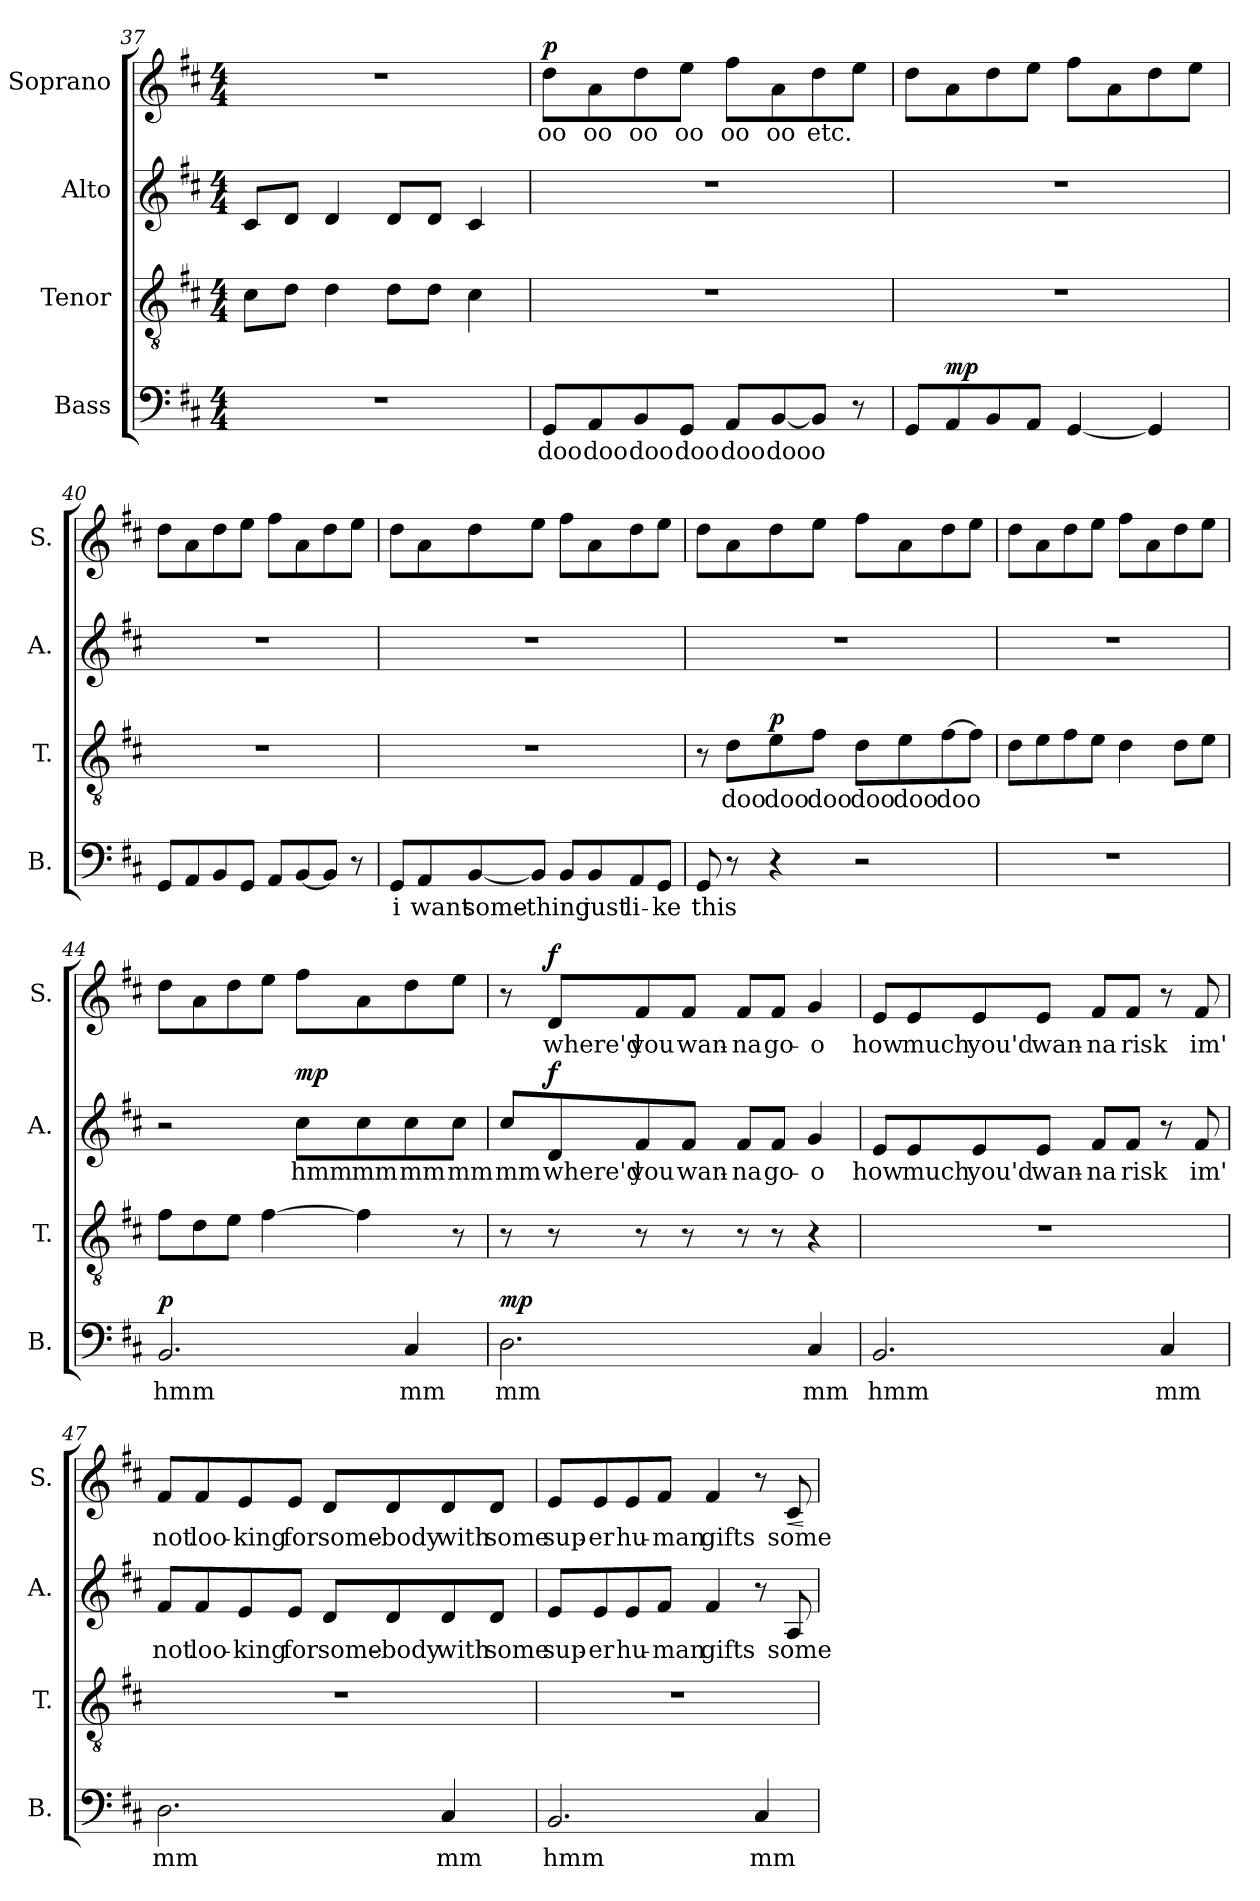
**kern	**text	**dynam	**kern	**text	**dynam	**kern	**text	**dynam	**kern	**text	**dynam
*part4	*part4	*part4	*part3	*part3	*part3	*part2	*part2	*part2	*part1	*part1	*part1
*staff4	*staff4	*staff4	*staff3	*staff3	*staff3	*staff2	*staff2	*staff2	*staff1	*staff1	*staff1
*I"Bass	*	*	*I"Tenor	*	*	*I"Alto	*	*	*I"Soprano	*	*
*I'B.	*	*	*I'T.	*	*	*I'A.	*	*	*I'S.	*	*
*clefF4	*	*	*clefGv2	*	*	*clefG2	*	*	*clefG2	*	*
*k[f#c#]	*	*	*k[f#c#]	*	*	*k[f#c#]	*	*	*k[f#c#]	*	*
*M4/4	*	*	*M4/4	*	*	*M4/4	*	*	*M4/4	*	*
=37	=37	=37	=37	=37	=37	=37	=37	=37	=37	=37	=37
1r	.	.	8c#\L	.	.	8c#/L	.	.	1r	.	.
.	.	.	8d\J	.	.	8d/J	.	.	.	.	.
.	.	.	4d\	.	.	4d/	.	.	.	.	.
.	.	.	8d\L	.	.	8d/L	.	.	.	.	.
.	.	.	8d\J	.	.	8d/J	.	.	.	.	.
.	.	.	4c#\	.	.	4c#/	.	.	.	.	.
!!LO:LB:g=z
=38	=38	=38	=38	=38	=38	=38	=38	=38	=38	=38	=38
!	!	!	!	!	!	!	!	!	!	!	!LO:DY:a
8GG/L	doo	.	1r	.	.	1r	.	.	8dd\L	oo	p
8AA/	doo	.	.	.	.	.	.	.	8a\	oo	.
8BB/	doo	.	.	.	.	.	.	.	8dd\	oo	.
8GG/J	doo	.	.	.	.	.	.	.	8ee\J	oo	.
8AA/L	doo	.	.	.	.	.	.	.	8ff#\L	oo	.
[8BB/	dooo	.	.	.	.	.	.	.	8a\	oo	.
8BB/J]	.	.	.	.	.	.	.	.	8dd\	etc.	.
8r	.	.	.	.	.	.	.	.	8ee\J	.	.
=39	=39	=39	=39	=39	=39	=39	=39	=39	=39	=39	=39
8GG/L	.	.	1r	.	.	1r	.	.	8dd\L	.	.
!	!	!LO:DY:b	!	!	!	!	!	!	!	!	!
8AA/	.	mp	.	.	.	.	.	.	8a\	.	.
8BB/	.	.	.	.	.	.	.	.	8dd\	.	.
8AA/J	.	.	.	.	.	.	.	.	8ee\J	.	.
[4GG/	.	.	.	.	.	.	.	.	8ff#\L	.	.
.	.	.	.	.	.	.	.	.	8a\	.	.
4GG/]	.	.	.	.	.	.	.	.	8dd\	.	.
.	.	.	.	.	.	.	.	.	8ee\J	.	.
=40	=40	=40	=40	=40	=40	=40	=40	=40	=40	=40	=40
8GG/L	.	.	1r	.	.	1r	.	.	8dd\L	.	.
8AA/	.	.	.	.	.	.	.	.	8a\	.	.
8BB/	.	.	.	.	.	.	.	.	8dd\	.	.
8GG/J	.	.	.	.	.	.	.	.	8ee\J	.	.
8AA/L	.	.	.	.	.	.	.	.	8ff#\L	.	.
[8BB/	.	.	.	.	.	.	.	.	8a\	.	.
8BB/J]	.	.	.	.	.	.	.	.	8dd\	.	.
8r	.	.	.	.	.	.	.	.	8ee\J	.	.
!!LO:PB:g=z
=41	=41	=41	=41	=41	=41	=41	=41	=41	=41	=41	=41
8GG/L	i	.	1r	.	.	1r	.	.	8dd\L	.	.
8AA/	want	.	.	.	.	.	.	.	8a\	.	.
[8BB/	some-	.	.	.	.	.	.	.	8dd\	.	.
8BB/J]	-thing	.	.	.	.	.	.	.	8ee\J	.	.
8BB/L	.	.	.	.	.	.	.	.	8ff#\L	.	.
8BB/	just	.	.	.	.	.	.	.	8a\	.	.
8AA/	li-	.	.	.	.	.	.	.	8dd\	.	.
8GG/J	-ke	.	.	.	.	.	.	.	8ee\J	.	.
=42	=42	=42	=42	=42	=42	=42	=42	=42	=42	=42	=42
8GG/	this	.	8r	.	.	1r	.	.	8dd\L	.	.
8r	.	.	8d\L	doo	.	.	.	.	8a\	.	.
!	!	!	!	!	!LO:DY:b	!	!	!	!	!	!
4r	.	.	8e\	doo	p	.	.	.	8dd\	.	.
.	.	.	8f#\J	doo	.	.	.	.	8ee\J	.	.
2r	.	.	8d\L	doo	.	.	.	.	8ff#\L	.	.
.	.	.	8e\	doo	.	.	.	.	8a\	.	.
.	.	.	[8f#\	doo	.	.	.	.	8dd\	.	.
.	.	.	8f#\J]	.	.	.	.	.	8ee\J	.	.
=43	=43	=43	=43	=43	=43	=43	=43	=43	=43	=43	=43
1r	.	.	8d\L	.	.	1r	.	.	8dd\L	.	.
.	.	.	8e\	.	.	.	.	.	8a\	.	.
.	.	.	8f#\	.	.	.	.	.	8dd\	.	.
.	.	.	8e\J	.	.	.	.	.	8ee\J	.	.
.	.	.	4d\	.	.	.	.	.	8ff#\L	.	.
.	.	.	.	.	.	.	.	.	8a\	.	.
.	.	.	8d\L	.	.	.	.	.	8dd\	.	.
.	.	.	8e\J	.	.	.	.	.	8ee\J	.	.
!!LO:LB:g=z
=44	=44	=44	=44	=44	=44	=44	=44	=44	=44	=44	=44
!	!	!LO:DY:b	!	!	!	!	!	!	!	!	!
2.BB/	hmm	p	8f#\L	.	.	2r	.	.	8dd\L	.	.
.	.	.	8d\	.	.	.	.	.	8a\	.	.
.	.	.	8e\J	.	.	.	.	.	8dd\	.	.
.	.	.	[4f#\	.	.	.	.	.	8ee\J	.	.
!	!	!	!	!	!	!	!	!LO:DY:b	!	!	!
.	.	.	.	.	.	8cc#\L	hmm	mp	8ff#\L	.	.
.	.	.	4f#\]	.	.	8cc#\	mm	.	8a\	.	.
4C#/	mm	.	.	.	.	8cc#\	mm	.	8dd\	.	.
.	.	.	8r	.	.	8cc#\J	mm	.	8ee\J	.	.
=45	=45	=45	=45	=45	=45	=45	=45	=45	=45	=45	=45
!	!	!LO:DY:b	!	!	!	!	!	!	!	!	!
2.D\	mm	mp	8r	.	.	8cc#/L	mm	.	8r	.	.
!	!	!	!	!	!	!	!	!LO:DY:b	!	!	!LO:DY:a
.	.	.	8r	.	.	8d/	where'd	f	8d/L	where'd	f
.	.	.	8r	.	.	8f#/	you	.	8f#/	you	.
.	.	.	8r	.	.	8f#/J	wan-	.	8f#/J	wan-	.
.	.	.	8r	.	.	8f#/L	-na	.	8f#/L	-na	.
.	.	.	8r	.	.	8f#/J	go-	.	8f#/J	go-	.
4C#/	mm	.	4r	.	.	4g/	-o	.	4g/	-o	.
=46	=46	=46	=46	=46	=46	=46	=46	=46	=46	=46	=46
2.BB/	hmm	.	1r	.	.	8e/L	how	.	8e/L	how	.
.	.	.	.	.	.	8e/	much	.	8e/	much	.
.	.	.	.	.	.	8e/	you'd	.	8e/	you'd	.
.	.	.	.	.	.	8e/J	wan-	.	8e/J	wan-	.
.	.	.	.	.	.	8f#/L	-na	.	8f#/L	-na	.
.	.	.	.	.	.	8f#/J	risk	.	8f#/J	risk	.
4C#/	mm	.	.	.	.	8r	.	.	8r	.	.
.	.	.	.	.	.	8f#/	im'	.	8f#/	im'	.
!!LO:PB:g=z
=47	=47	=47	=47	=47	=47	=47	=47	=47	=47	=47	=47
2.D\	mm	.	1r	.	.	8f#/L	not	.	8f#/L	not	.
.	.	.	.	.	.	8f#/	loo-	.	8f#/	loo-	.
.	.	.	.	.	.	8e/	-king	.	8e/	-king	.
.	.	.	.	.	.	8e/J	for	.	8e/J	for	.
.	.	.	.	.	.	8d/L	some-	.	8d/L	some-	.
.	.	.	.	.	.	8d/	-body	.	8d/	-body	.
4C#/	mm	.	.	.	.	8d/	with	.	8d/	with	.
.	.	.	.	.	.	8d/J	some	.	8d/J	some	.
=48	=48	=48	=48	=48	=48	=48	=48	=48	=48	=48	=48
2.BB/	hmm	.	1r	.	.	8e/L	sup-	.	8e/L	sup-	.
.	.	.	.	.	.	8e/	-er	.	8e/	-er	.
.	.	.	.	.	.	8e/	hu-	.	8e/	hu-	.
.	.	.	.	.	.	8f#/J	-man	.	8f#/J	-man	.
.	.	.	.	.	.	4f#/	gifts	.	4f#/	gifts	.
4C#/	mm	.	.	.	.	8r	.	.	8r	.	.
!	!	!	!	!	!	!	!	!	!	!	!LO:HP:b
.	.	.	.	.	.	8A/	some	.	8c#/	some	<
.	.	.	.	.	.	.	.	.	.	.	[
=	=	=	=	=	=	=	=	=	=	=	=
*-	*-	*-	*-	*-	*-	*-	*-	*-	*-	*-	*-
